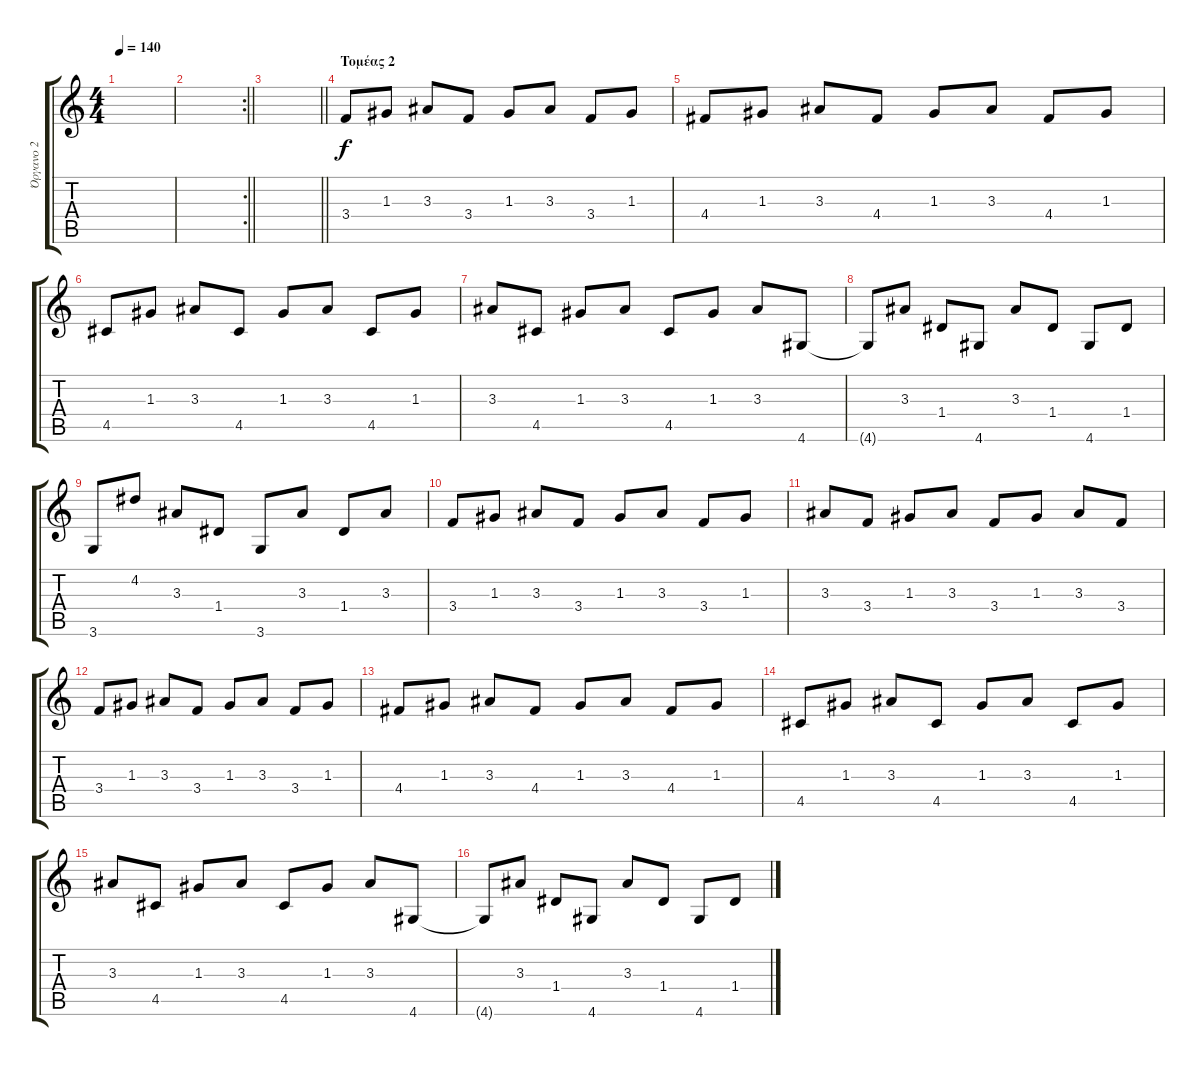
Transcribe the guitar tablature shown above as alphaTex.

\track ("Όργανο 2" "Όργανο 2") {instrument electricguitarclean}
\staff {score tabs}
\tuning (E4 B3 G3 D3 A2 E2) {hide}
\ts (4 4)
\tempo 140
\clef g2
\ks c
|
\rc 2
\barLineRight lightlight
|
\barLineRight lightlight
|
\section ("" "Τομέας 2")
3.4.8 1.3.8 3.3.8 3.4.8 1.3.8 3.3.8 3.4.8 1.3.8 |
4.4.8 1.3.8 3.3.8 4.4.8 1.3.8 3.3.8 4.4.8 1.3.8 |
4.5.8 1.3.8 3.3.8 4.5.8 1.3.8 3.3.8 4.5.8 1.3.8 |
3.3.8 4.5.8 1.3.8 3.3.8 4.5.8 1.3.8 3.3.8 4.6.8 |
4.6{t}.8 3.3.8 1.4.8 4.6.8 3.3.8 1.4.8 4.6.8 1.4.8 |
3.6.8 4.2.8 3.3.8 1.4.8 3.6.8 3.3.8 1.4.8 3.3.8 |
3.4.8 1.3.8 3.3.8 3.4.8 1.3.8 3.3.8 3.4.8 1.3.8 |
3.3.8 3.4.8 1.3.8 3.3.8 3.4.8 1.3.8 3.3.8 3.4.8 |
3.4.8 1.3.8 3.3.8 3.4.8 1.3.8 3.3.8 3.4.8 1.3.8 |
4.4.8 1.3.8 3.3.8 4.4.8 1.3.8 3.3.8 4.4.8 1.3.8 |
4.5.8 1.3.8 3.3.8 4.5.8 1.3.8 3.3.8 4.5.8 1.3.8 |
3.3.8 4.5.8 1.3.8 3.3.8 4.5.8 1.3.8 3.3.8 4.6.8 |
4.6{t}.8 3.3.8 1.4.8 4.6.8 3.3.8 1.4.8 4.6.8 1.4.8
